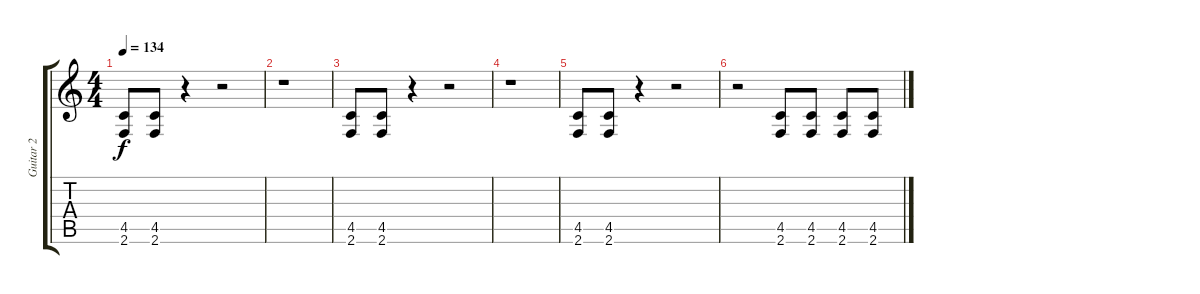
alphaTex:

\track ("Guitar 2" "Guitar 2") {instrument distortionguitar}
\staff {score tabs}
\tuning (Eb4 Bb3 Gb3 Db3 Ab2 Eb2) {hide}
\ts (4 4)
\tempo 134
\clef g2
\ks c
(4.5 2.6).8{dy f} (4.5 2.6).8 r.4 r.2 |
r.1 |
(4.5 2.6).8 (4.5 2.6).8 r.4 r.2 |
r.1 |
(4.5 2.6).8 (4.5 2.6).8 r.4 r.2 |
r.2 (4.5 2.6).8 (4.5 2.6).8 (4.5 2.6).8 (4.5 2.6).8
